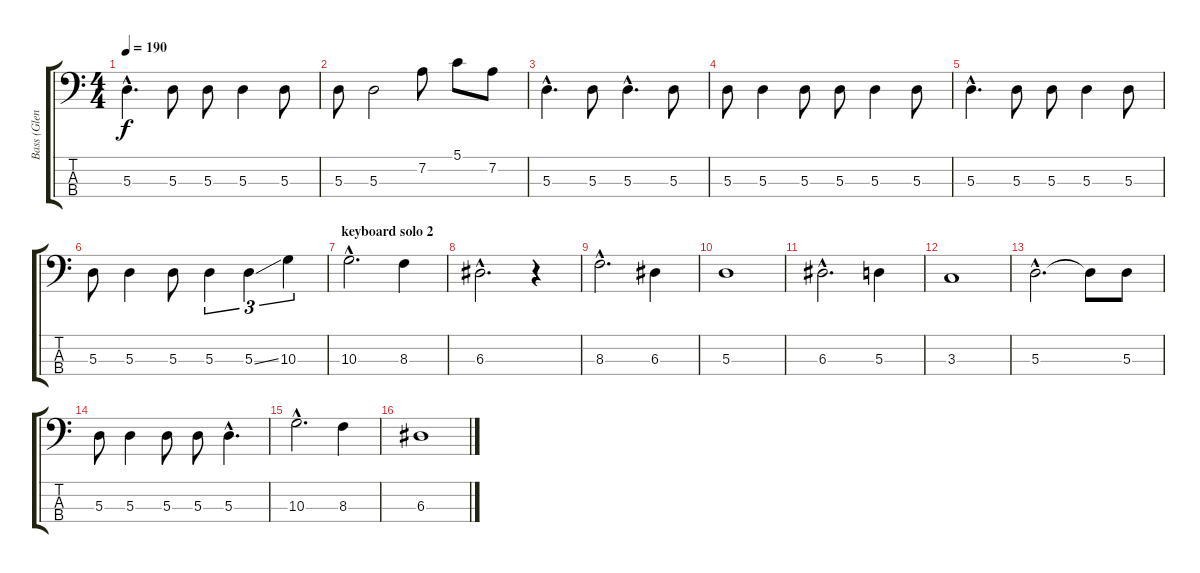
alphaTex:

\track ("Bass (Glenn)" "Bass (Glen") {instrument electricbasspick}
\staff {score tabs}
\tuning (G2 D2 A1 E1) {hide}
\ts (4 4)
\tempo 190
\clef f4
\ks c
5.3{hac}.4{d dy f} 5.3.8 5.3.8 5.3.4 5.3.8 |
5.3.8 5.3.2 7.2.8 5.1.8 7.2.8 |
5.3{hac}.4{d} 5.3.8 5.3{hac}.4{d} 5.3.8 |
5.3.8 5.3.4 5.3.8 5.3.8 5.3.4 5.3.8 |
5.3{hac}.4{d} 5.3.8 5.3.8 5.3.4 5.3.8 |
5.3.8 5.3.4 5.3.8 5.3.4{tu (3 2)} 5.3{ss}.4{tu (3 2)} 10.3.4{tu (3 2)} |
\section ("" "keyboard solo 2")
10.3{hac}.2{d} 8.3.4 |
6.3{hac}.2{d} r.4 |
8.3{hac}.2{d} 6.3.4 |
5.3.1 |
6.3{hac}.2{d} 5.3.4 |
3.3.1 |
5.3{hac}.2{d} 5.3{t}.8 5.3.8 |
5.3.8 5.3.4 5.3.8 5.3.8 5.3{hac}.4{d} |
10.3{hac}.2{d} 8.3.4 |
6.3.1
